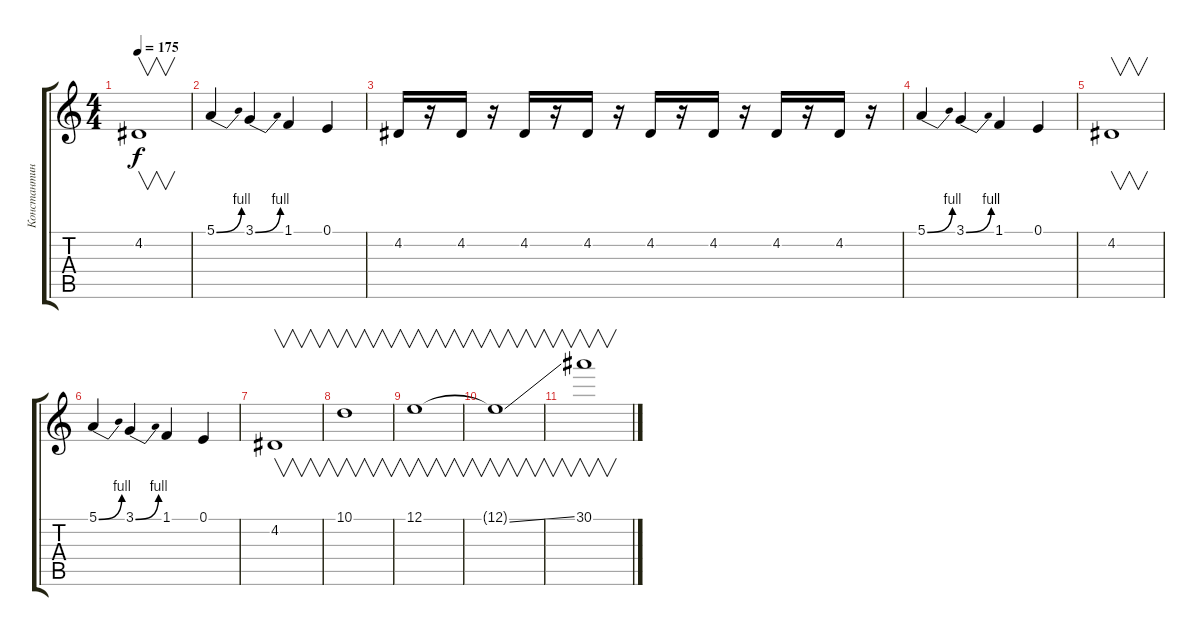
\track ("Константин Бекрев" "Константин") {instrument lead2sawtooth}
\staff {score tabs}
\tuning (E4 B3 G3 D3 A2 E2) {hide}
\ts (4 4)
\tempo 175
\clef g2
\ks c
4.2.1{v dy f} |
5.1{be (bend 0 0 60 4)}.4 3.1{be (bend 0 0 60 4)}.4 1.1.4 0.1.4 |
4.2.16 r.16 4.2.16 r.16 4.2.16 r.16 4.2.16 r.16 4.2.16 r.16 4.2.16 r.16 4.2.16 r.16 4.2.16 r.16 |
5.1{be (bend 0 0 60 4)}.4 3.1{be (bend 0 0 60 4)}.4 1.1.4 0.1.4 |
4.2.1{v} |
5.1{be (bend 0 0 60 4)}.4 3.1{be (bend 0 0 60 4)}.4 1.1.4 0.1.4 |
4.2.1{v} |
10.1.1{v} |
12.1.1{v} |
12.1{ss t}.1{v} |
30.1.1{v}
